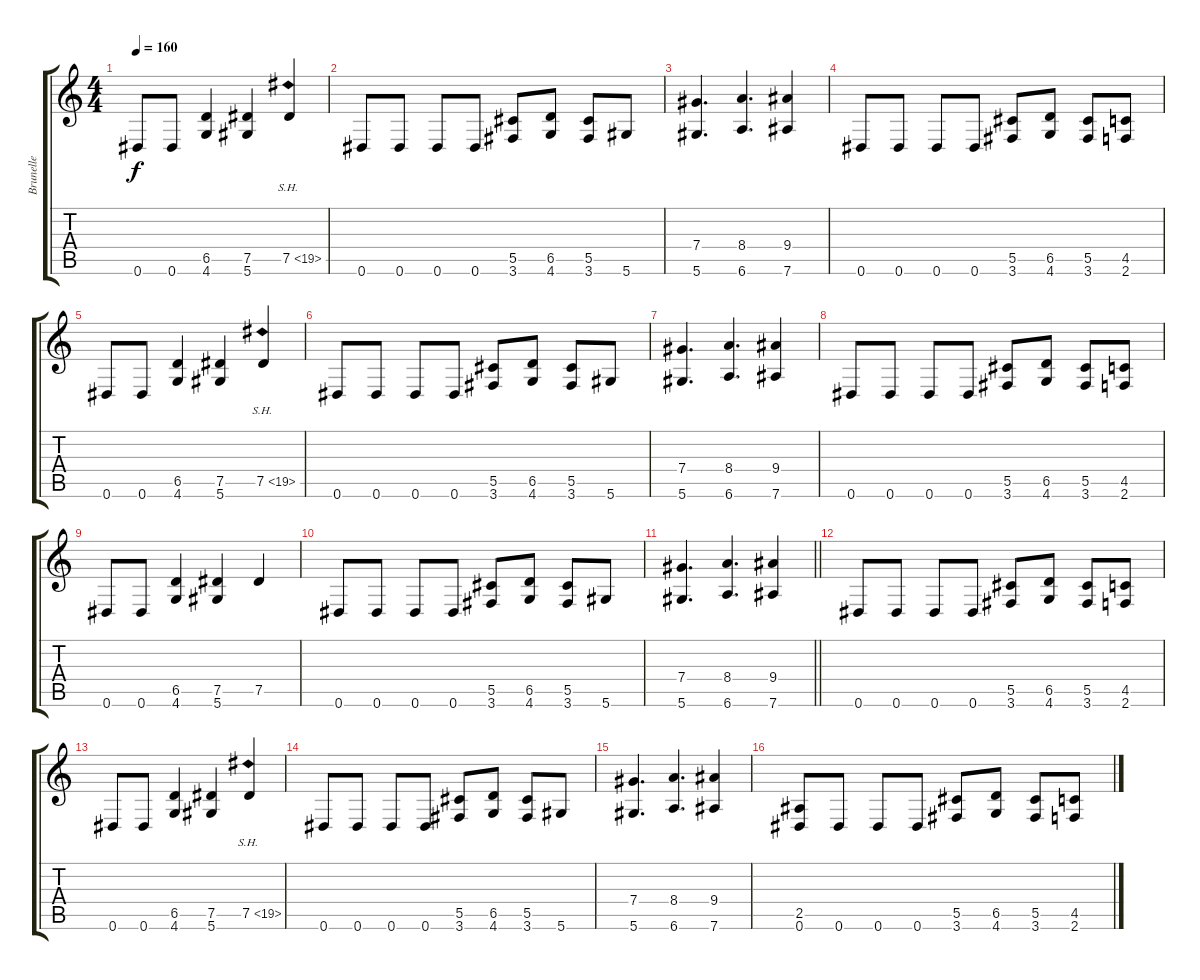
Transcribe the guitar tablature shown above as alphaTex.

\track ("Brunelle" "Brunelle") {instrument distortionguitar}
\staff {score tabs}
\tuning (Eb4 Bb3 Gb3 Db3 Ab2 Eb2) {hide}
\ts (4 4)
\tempo 160
\clef g2
\ks c
0.6.8{dy f} 0.6.8 (6.5 4.6).4 (7.5 5.6).4 7.5{sh 12}.4 |
0.6.8 0.6.8 0.6.8 0.6.8 (5.5 3.6).8 (6.5 4.6).8 (5.5 3.6).8 5.6.8 |
(7.4 5.6).4{d} (8.4 6.6).4{d} (9.4 7.6).4 |
0.6.8 0.6.8 0.6.8 0.6.8 (5.5 3.6).8 (6.5 4.6).8 (5.5 3.6).8 (4.5 2.6).8 |
0.6.8 0.6.8 (6.5 4.6).4 (7.5 5.6).4 7.5{sh 12}.4 |
0.6.8 0.6.8 0.6.8 0.6.8 (5.5 3.6).8 (6.5 4.6).8 (5.5 3.6).8 5.6.8 |
(7.4 5.6).4{d} (8.4 6.6).4{d} (9.4 7.6).4 |
0.6.8 0.6.8 0.6.8 0.6.8 (5.5 3.6).8 (6.5 4.6).8 (5.5 3.6).8 (4.5 2.6).8 |
0.6.8 0.6.8 (6.5 4.6).4 (7.5 5.6).4 7.5.4 |
0.6.8 0.6.8 0.6.8 0.6.8 (5.5 3.6).8 (6.5 4.6).8 (5.5 3.6).8 5.6.8 |
\barLineRight lightlight
(7.4 5.6).4{d} (8.4 6.6).4{d} (9.4 7.6).4 |
0.6.8 0.6.8 0.6.8 0.6.8 (5.5 3.6).8 (6.5 4.6).8 (5.5 3.6).8 (4.5 2.6).8 |
0.6.8 0.6.8 (6.5 4.6).4 (7.5 5.6).4 7.5{sh 12}.4 |
0.6.8 0.6.8 0.6.8 0.6.8 (5.5 3.6).8 (6.5 4.6).8 (5.5 3.6).8 5.6.8 |
(7.4 5.6).4{d} (8.4 6.6).4{d} (9.4 7.6).4 |
(2.5 0.6).8 0.6.8 0.6.8 0.6.8 (5.5 3.6).8 (6.5 4.6).8 (5.5 3.6).8 (4.5 2.6).8
